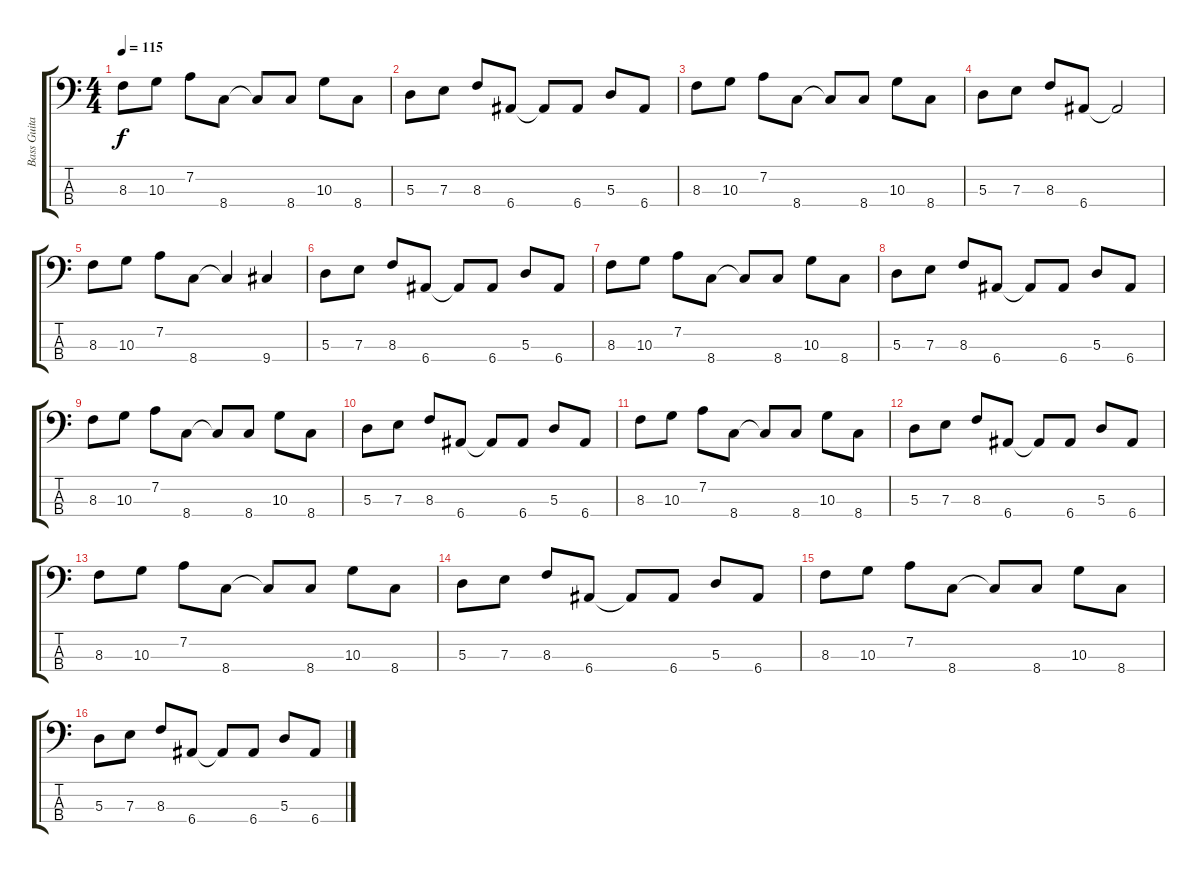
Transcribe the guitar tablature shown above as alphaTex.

\track ("Bass Guitar" "Bass Guita") {instrument electricbasspick}
\staff {score tabs}
\tuning (G2 D2 A1 E1) {hide}
\ts (4 4)
\tempo 115
\clef f4
\ks c
8.3.8{dy f} 10.3.8 7.2.8 8.4.8 8.4{t}.8 8.4.8 10.3.8 8.4.8 |
5.3.8 7.3.8 8.3.8 6.4.8 6.4{t}.8 6.4.8 5.3.8 6.4.8 |
8.3.8 10.3.8 7.2.8 8.4.8 8.4{t}.8 8.4.8 10.3.8 8.4.8 |
5.3.8 7.3.8 8.3.8 6.4.8 6.4{t}.2 |
8.3.8 10.3.8 7.2.8 8.4.8 8.4{t}.4 9.4.4 |
5.3.8 7.3.8 8.3.8 6.4.8 6.4{t}.8 6.4.8 5.3.8 6.4.8 |
8.3.8 10.3.8 7.2.8 8.4.8 8.4{t}.8 8.4.8 10.3.8 8.4.8 |
5.3.8 7.3.8 8.3.8 6.4.8 6.4{t}.8 6.4.8 5.3.8 6.4.8 |
8.3.8 10.3.8 7.2.8 8.4.8 8.4{t}.8 8.4.8 10.3.8 8.4.8 |
5.3.8 7.3.8 8.3.8 6.4.8 6.4{t}.8 6.4.8 5.3.8 6.4.8 |
8.3.8 10.3.8 7.2.8 8.4.8 8.4{t}.8 8.4.8 10.3.8 8.4.8 |
5.3.8 7.3.8 8.3.8 6.4.8 6.4{t}.8 6.4.8 5.3.8 6.4.8 |
8.3.8 10.3.8 7.2.8 8.4.8 8.4{t}.8 8.4.8 10.3.8 8.4.8 |
5.3.8 7.3.8 8.3.8 6.4.8 6.4{t}.8 6.4.8 5.3.8 6.4.8 |
8.3.8 10.3.8 7.2.8 8.4.8 8.4{t}.8 8.4.8 10.3.8 8.4.8 |
5.3.8 7.3.8 8.3.8 6.4.8 6.4{t}.8 6.4.8 5.3.8 6.4.8
